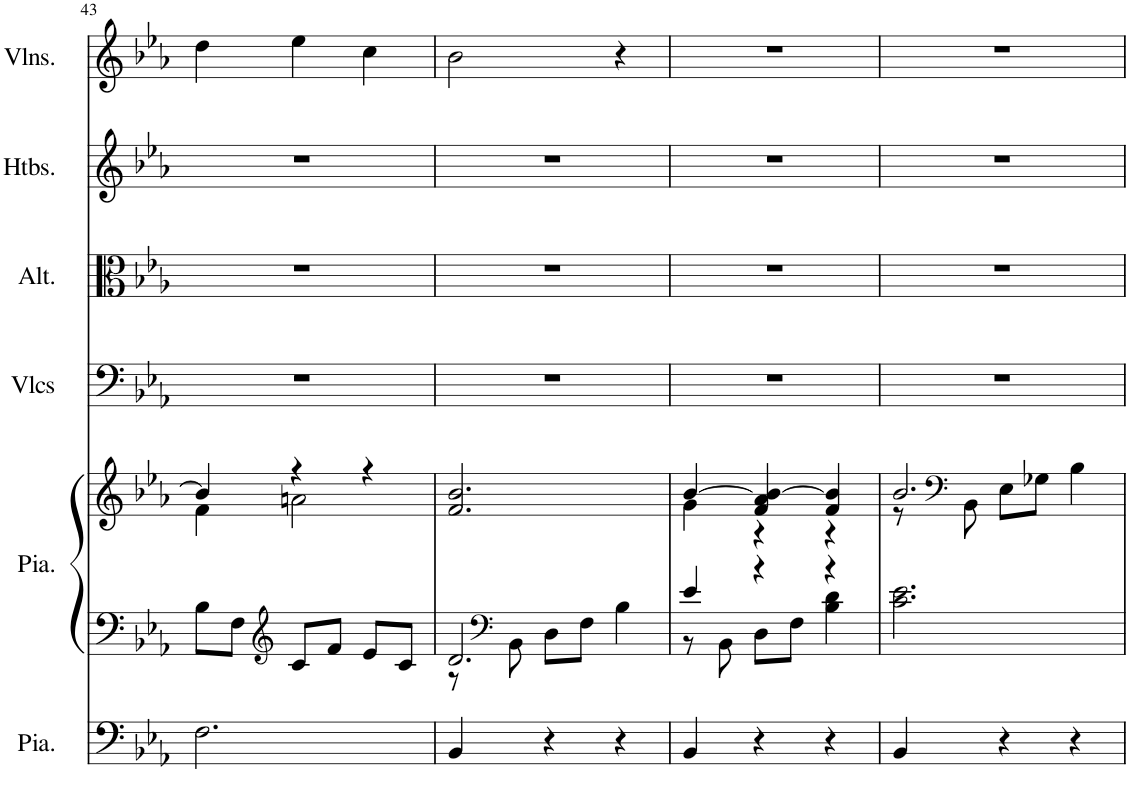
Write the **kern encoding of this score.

**kern	**kern	**kern	**kern	**kern	**kern	**kern
*part6	*part5	*part5	*part4	*part3	*part2	*part1
*staff7	*staff6	*staff5	*staff4	*staff3	*staff2	*staff1
*I"Piano, Pedals	*I"Piano, Organ	*	*I"Violoncelles, Bass	*I"Altos, Tenor	*I"Hautbois, Alto	*I"Violons, Soprano
*I'Pia.	*I'Pia.	*	*I'Vlcs	*I'Alt.	*I'Htbs.	*I'Vlns.
!!LO:PB:g=z
*clefF4	*clefF4	*clefG2	*clefF4	*clefC3	*clefG2	*clefG2
*k[b-e-a-]	*k[b-e-a-]	*k[b-e-a-]	*k[b-e-a-]	*k[b-e-a-]	*k[b-e-a-]	*k[b-e-a-]
*M3/4	*M3/4	*M3/4	*M3/4	*M3/4	*M3/4	*M3/4
=43	=43	=43	=43	=43	=43	=43
*	*	*^	*	*	*	*
2.F\	8B-\L	4b-/]	4f\	2.r	2.r	2.r	4dd\
.	8F\J	.	.	.	.	.	.
*	*clefG2	*	*	*	*	*	*
.	8c/L	4r	2an\	.	.	.	4ee-\
.	8f/J	.	.	.	.	.	.
.	8e-/L	4r	.	.	.	.	4cc\
.	8c/J	.	.	.	.	.	.
*	*	*v	*v	*	*	*	*
=44	=44	=44	=44	=44	=44	=44
*	*^	*	*	*	*	*
4BB-/	2.d/	8r	2.f/ 2.b-/	2.r	2.r	2.r	2b-\
*	*clefF4	*	*	*	*	*	*
.	.	8BB-\	.	.	.	.	.
4r	.	8D\L	.	.	.	.	.
.	.	8F\J	.	.	.	.	.
4r	.	4B-\	.	.	.	.	4r
=45	=45	=45	=45	=45	=45	=45	=45
*	*	*	*^	*	*	*	*
4BB-/	4e-/	8r	[4b-/	4g\	2.r	2.r	2.r	2.r
.	.	8BB-\	.	.	.	.	.	.
4r	4r	8D\L	4f/ 4a-/ 4b-/_	4r	.	.	.	.
.	.	8F\J	.	.	.	.	.	.
4r	4r	4B-\ 4d\	4f/ 4b-/]	4r	.	.	.	.
*	*v	*v	*	*	*	*	*	*
=46	=46	=46	=46	=46	=46	=46	=46
4BB-/	2.c\ 2.e-\	2.b-/	8r	2.r	2.r	2.r	2.r
*	*	*clefF4	*	*	*	*	*
.	.	.	8BB-\	.	.	.	.
4r	.	.	8E-\L	.	.	.	.
.	.	.	8G-X\J	.	.	.	.
4r	.	.	4B-\	.	.	.	.
*	*	*v	*v	*	*	*	*
=	=	=	=	=	=	=
*-	*-	*-	*-	*-	*-	*-
